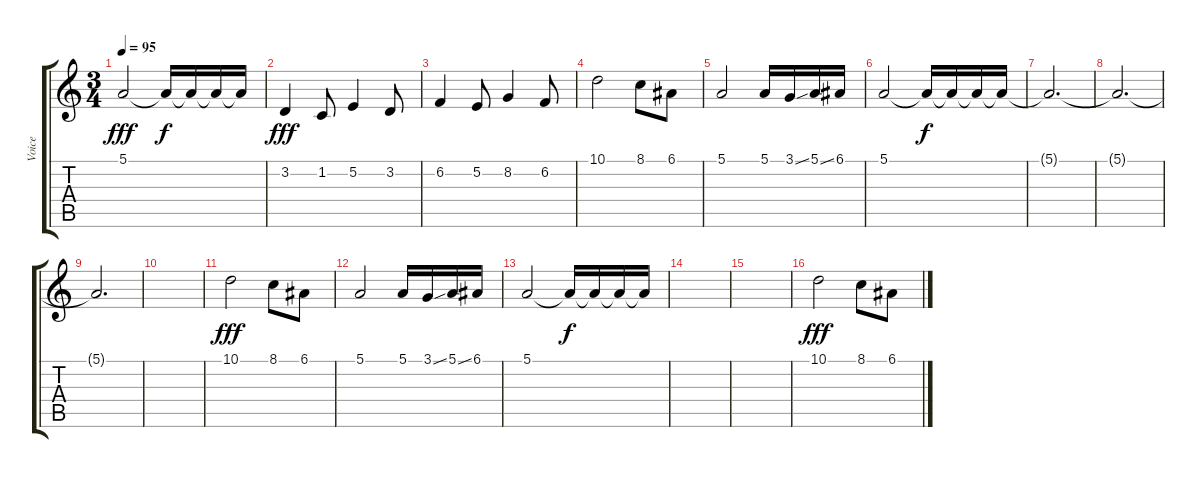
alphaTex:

\track ("Voice" "Voice") {instrument flute}
\staff {score tabs}
\tuning (E4 B3 G3 D3 A2 E2) {hide}
\ts (3 4)
\tempo 95
\clef g2
\ks c
5.1.2{dy fff} 5.1{t}.16{dy f} 5.1{t}.16 5.1{t}.16 5.1{t}.16 |
3.2.4{dy fff} 1.2.8 5.2.4 3.2.8 |
6.2.4 5.2.8 8.2.4 6.2.8 |
10.1.2 8.1.8 6.1.8 |
5.1.2 5.1.16 3.1{ss}.16 5.1{ss}.16 6.1.16 |
5.1.2 5.1{t}.16{dy f} 5.1{t}.16 5.1{t}.16 5.1{t}.16 |
5.1{t}.2{d} |
5.1{t}.2{d} |
5.1{t}.2{d} |
|
10.1.2{dy fff} 8.1.8 6.1.8 |
5.1.2 5.1.16 3.1{ss}.16 5.1{ss}.16 6.1.16 |
5.1.2 5.1{t}.16{dy f} 5.1{t}.16 5.1{t}.16 5.1{t}.16 |
|
|
10.1.2{dy fff} 8.1.8 6.1.8
